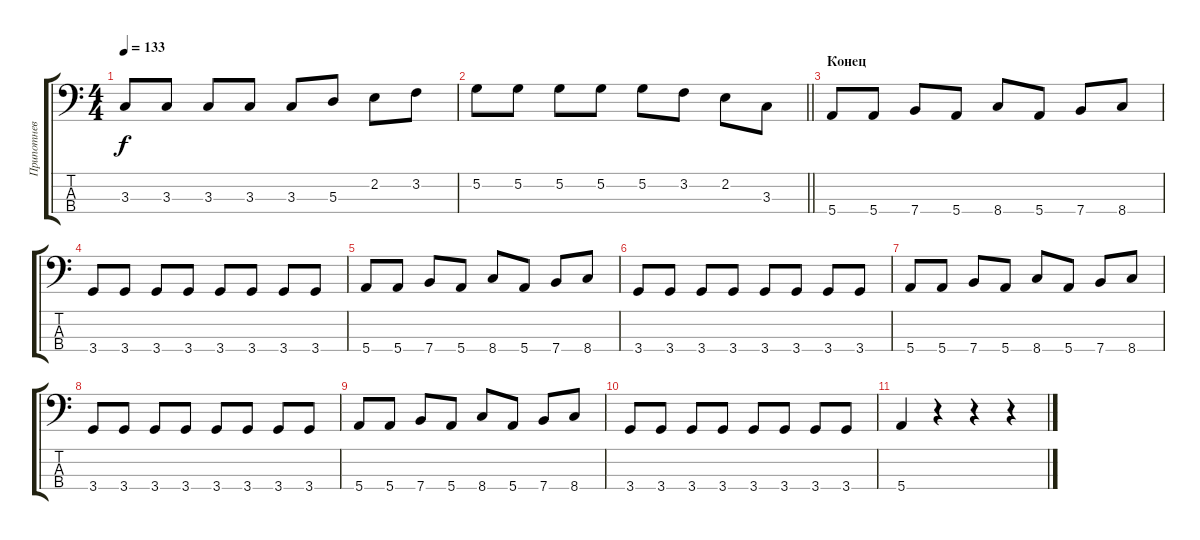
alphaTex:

\track ("Припотнев" "Припотнев") {instrument electricbasspick}
\staff {score tabs}
\tuning (G2 D2 A1 E1) {hide}
\ts (4 4)
\tempo 133
\clef f4
\ks c
3.3.8{dy f} 3.3.8 3.3.8 3.3.8 3.3.8 5.3.8 2.2.8 3.2.8 |
\barLineRight lightlight
5.2.8 5.2.8 5.2.8 5.2.8 5.2.8 3.2.8 2.2.8 3.3.8 |
\section ("" "Конец")
5.4.8 5.4.8 7.4.8 5.4.8 8.4.8 5.4.8 7.4.8 8.4.8 |
3.4.8 3.4.8 3.4.8 3.4.8 3.4.8 3.4.8 3.4.8 3.4.8 |
5.4.8 5.4.8 7.4.8 5.4.8 8.4.8 5.4.8 7.4.8 8.4.8 |
3.4.8 3.4.8 3.4.8 3.4.8 3.4.8 3.4.8 3.4.8 3.4.8 |
5.4.8 5.4.8 7.4.8 5.4.8 8.4.8 5.4.8 7.4.8 8.4.8 |
3.4.8 3.4.8 3.4.8 3.4.8 3.4.8 3.4.8 3.4.8 3.4.8 |
5.4.8 5.4.8 7.4.8 5.4.8 8.4.8 5.4.8 7.4.8 8.4.8 |
3.4.8 3.4.8 3.4.8 3.4.8 3.4.8 3.4.8 3.4.8 3.4.8 |
5.4.4 r.4 r.4 r.4
